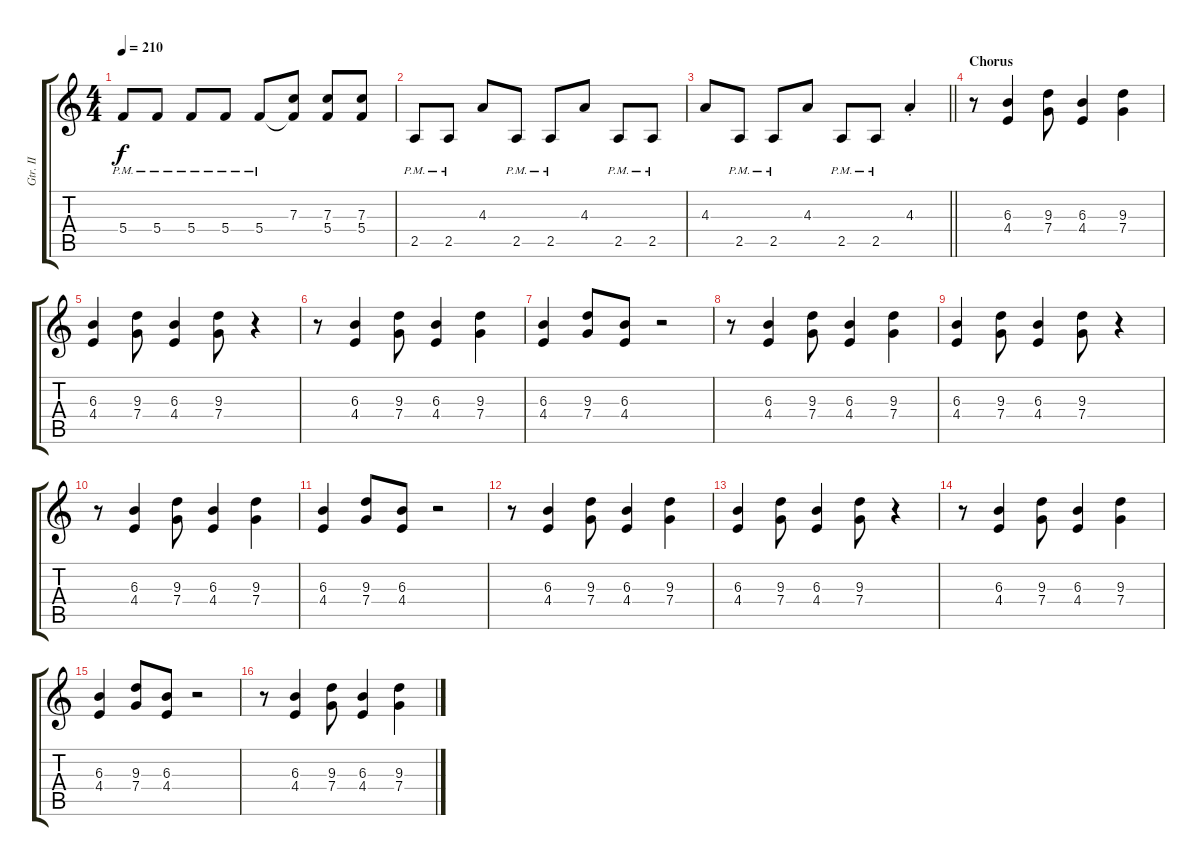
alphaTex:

\track ("Gtr. II" "Gtr. II") {instrument overdrivenguitar}
\staff {score tabs}
\tuning (D4 A3 F3 C3 G2 D2) {hide}
\ts (4 4)
\tempo 210
\clef g2
\ks c
5.4{pm}.8{dy f} 5.4{pm}.8 5.4{pm}.8 5.4{pm}.8 5.4{pm}.8 (7.3 5.4{t}).8 (7.3 5.4).8 (7.3 5.4).8 |
2.5{pm}.8 2.5{pm}.8 4.3.8 2.5{pm}.8 2.5{pm}.8 4.3.8 2.5{pm}.8 2.5{pm}.8 |
\barLineRight lightlight
4.3.8 2.5{pm}.8 2.5{pm}.8 4.3.8 2.5{pm}.8 2.5{pm}.8 4.3{st}.4 |
\section ("" "Chorus")
r.8 (6.3 4.4).4 (9.3 7.4).8 (6.3 4.4).4 (9.3 7.4).4 |
(6.3 4.4).4 (9.3 7.4).8 (6.3 4.4).4 (9.3 7.4).8 r.4 |
r.8 (6.3 4.4).4 (9.3 7.4).8 (6.3 4.4).4 (9.3 7.4).4 |
(6.3 4.4).4 (9.3 7.4).8 (6.3 4.4).8 r.2 |
r.8 (6.3 4.4).4 (9.3 7.4).8 (6.3 4.4).4 (9.3 7.4).4 |
(6.3 4.4).4 (9.3 7.4).8 (6.3 4.4).4 (9.3 7.4).8 r.4 |
r.8 (6.3 4.4).4 (9.3 7.4).8 (6.3 4.4).4 (9.3 7.4).4 |
(6.3 4.4).4 (9.3 7.4).8 (6.3 4.4).8 r.2 |
r.8 (6.3 4.4).4 (9.3 7.4).8 (6.3 4.4).4 (9.3 7.4).4 |
(6.3 4.4).4 (9.3 7.4).8 (6.3 4.4).4 (9.3 7.4).8 r.4 |
r.8 (6.3 4.4).4 (9.3 7.4).8 (6.3 4.4).4 (9.3 7.4).4 |
(6.3 4.4).4 (9.3 7.4).8 (6.3 4.4).8 r.2 |
r.8 (6.3 4.4).4 (9.3 7.4).8 (6.3 4.4).4 (9.3 7.4).4
